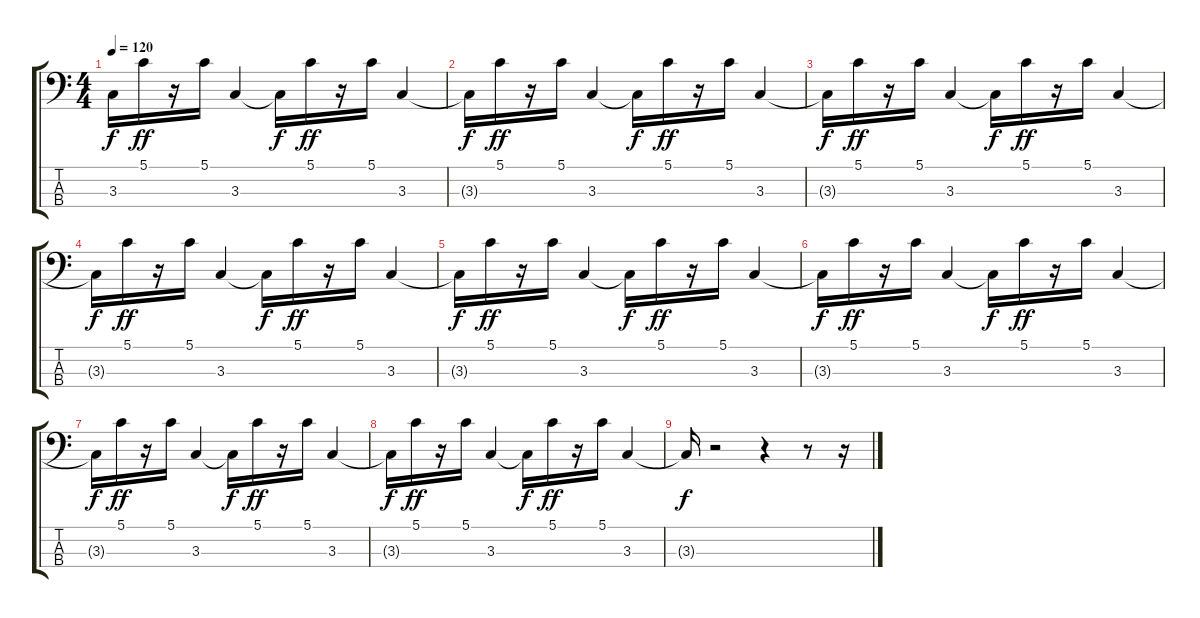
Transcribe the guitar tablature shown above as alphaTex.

\track "" {instrument slapbass1}
\staff {score tabs}
\tuning (G2 D2 A1 E1) {hide}
\ts (4 4)
\tempo 120
\clef f4
\ks c
3.3{t}.16{dy f} 5.1.16{dy ff} r.16 5.1.16 3.3.4 3.3{t}.16{dy f} 5.1.16{dy ff} r.16 5.1.16 3.3.4 |
3.3{t}.16{dy f} 5.1.16{dy ff} r.16 5.1.16 3.3.4 3.3{t}.16{dy f} 5.1.16{dy ff} r.16 5.1.16 3.3.4 |
3.3{t}.16{dy f} 5.1.16{dy ff} r.16 5.1.16 3.3.4 3.3{t}.16{dy f} 5.1.16{dy ff} r.16 5.1.16 3.3.4 |
3.3{t}.16{dy f} 5.1.16{dy ff} r.16 5.1.16 3.3.4 3.3{t}.16{dy f} 5.1.16{dy ff} r.16 5.1.16 3.3.4 |
3.3{t}.16{dy f} 5.1.16{dy ff} r.16 5.1.16 3.3.4 3.3{t}.16{dy f} 5.1.16{dy ff} r.16 5.1.16 3.3.4 |
3.3{t}.16{dy f} 5.1.16{dy ff} r.16 5.1.16 3.3.4 3.3{t}.16{dy f} 5.1.16{dy ff} r.16 5.1.16 3.3.4 |
3.3{t}.16{dy f} 5.1.16{dy ff} r.16 5.1.16 3.3.4 3.3{t}.16{dy f} 5.1.16{dy ff} r.16 5.1.16 3.3.4 |
3.3{t}.16{dy f} 5.1.16{dy ff} r.16 5.1.16 3.3.4 3.3{t}.16{dy f} 5.1.16{dy ff} r.16 5.1.16 3.3.4 |
3.3{t}.16{dy f} r.2 r.4 r.8 r.16
